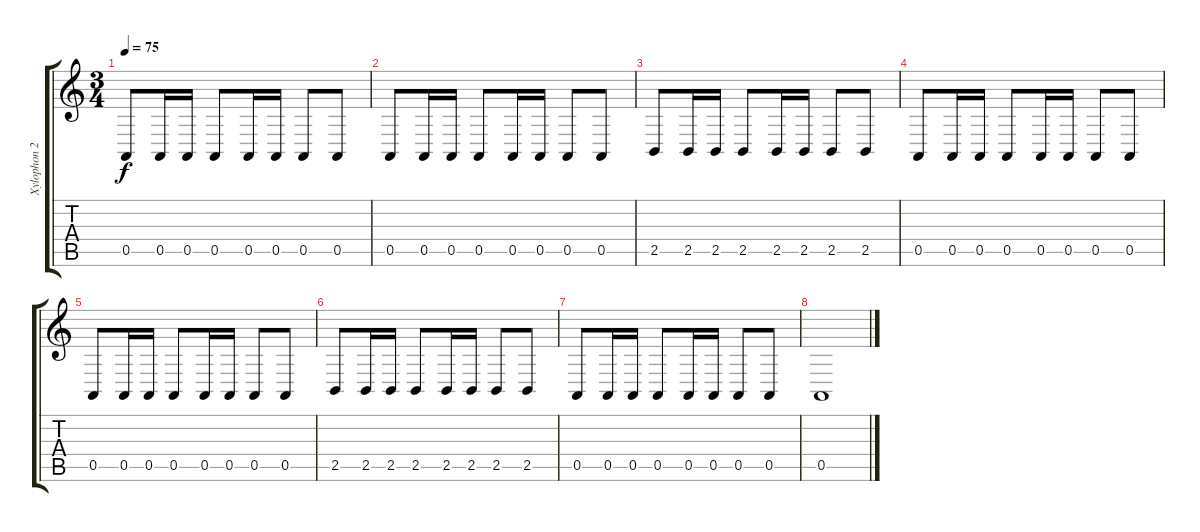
\track ("Xylophon 2" "Xylophon 2") {instrument timpani}
\staff {score tabs}
\tuning (E4 B3 G3 D3 A2 E2) {hide}
\ts (3 4)
\tempo 75
\clef g2
\ks c
0.5.8{dy f} 0.5.16 0.5.16 0.5.8 0.5.16 0.5.16 0.5.8 0.5.8 |
0.5.8 0.5.16 0.5.16 0.5.8 0.5.16 0.5.16 0.5.8 0.5.8 |
2.5.8 2.5.16 2.5.16 2.5.8 2.5.16 2.5.16 2.5.8 2.5.8 |
0.5.8 0.5.16 0.5.16 0.5.8 0.5.16 0.5.16 0.5.8 0.5.8 |
0.5.8 0.5.16 0.5.16 0.5.8 0.5.16 0.5.16 0.5.8 0.5.8 |
2.5.8 2.5.16 2.5.16 2.5.8 2.5.16 2.5.16 2.5.8 2.5.8 |
0.5.8 0.5.16 0.5.16 0.5.8 0.5.16 0.5.16 0.5.8 0.5.8 |
0.5.1
